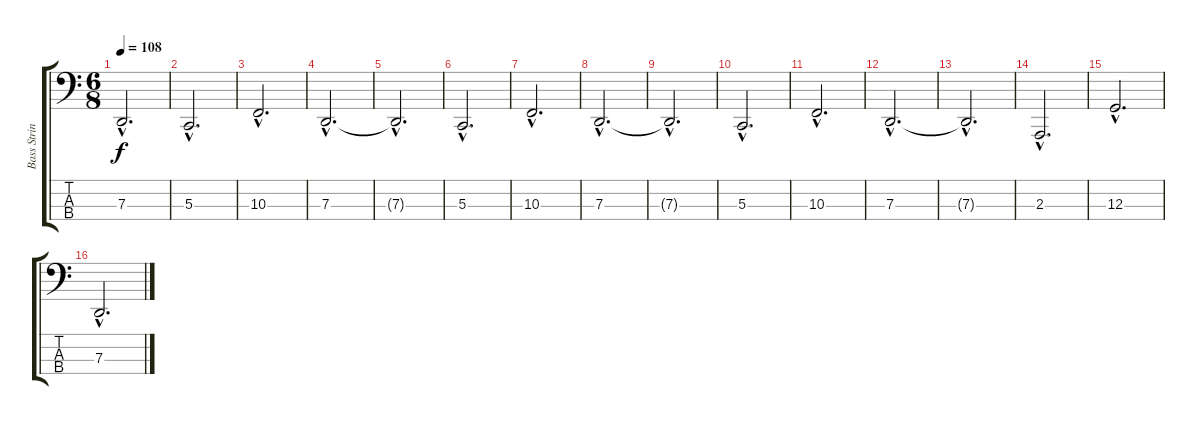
\track ("Bass Strings" "Bass Strin") {instrument stringensemble2}
\staff {score tabs}
\tuning (F2 C2 G1 D1) {hide}
\ts (6 8)
\tempo 108
\clef f4
\ks c
7.3{hac t}.2{d dy f} |
5.3{hac}.2{d} |
10.3{hac}.2{d} |
7.3{hac}.2{d} |
7.3{hac t}.2{d} |
5.3{hac}.2{d} |
10.3{hac}.2{d} |
7.3{hac}.2{d} |
7.3{hac t}.2{d} |
5.3{hac}.2{d} |
10.3{hac}.2{d} |
\section ("" "")
7.3{hac}.2{d} |
7.3{hac t}.2{d} |
2.3{hac}.2{d} |
12.3{hac}.2{d} |
7.3{hac}.2{d}
